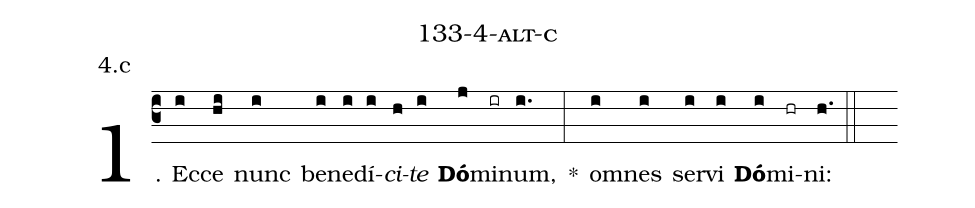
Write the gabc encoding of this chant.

name: 133-4-alt-c;
annotation: 4.c;
%%
(c3)1. Ec(i)ce(hi) nunc(i) be(i)ne(i)dí(i)<i>ci</i>(h)<i>te</i>(i) <b>Dó</b>(j)mi(ir)num,(i.) *(:) om(i)nes(i) ser(i)vi(i) <b>Dó</b>(i)mi(hr)ni:(h.) (::)
